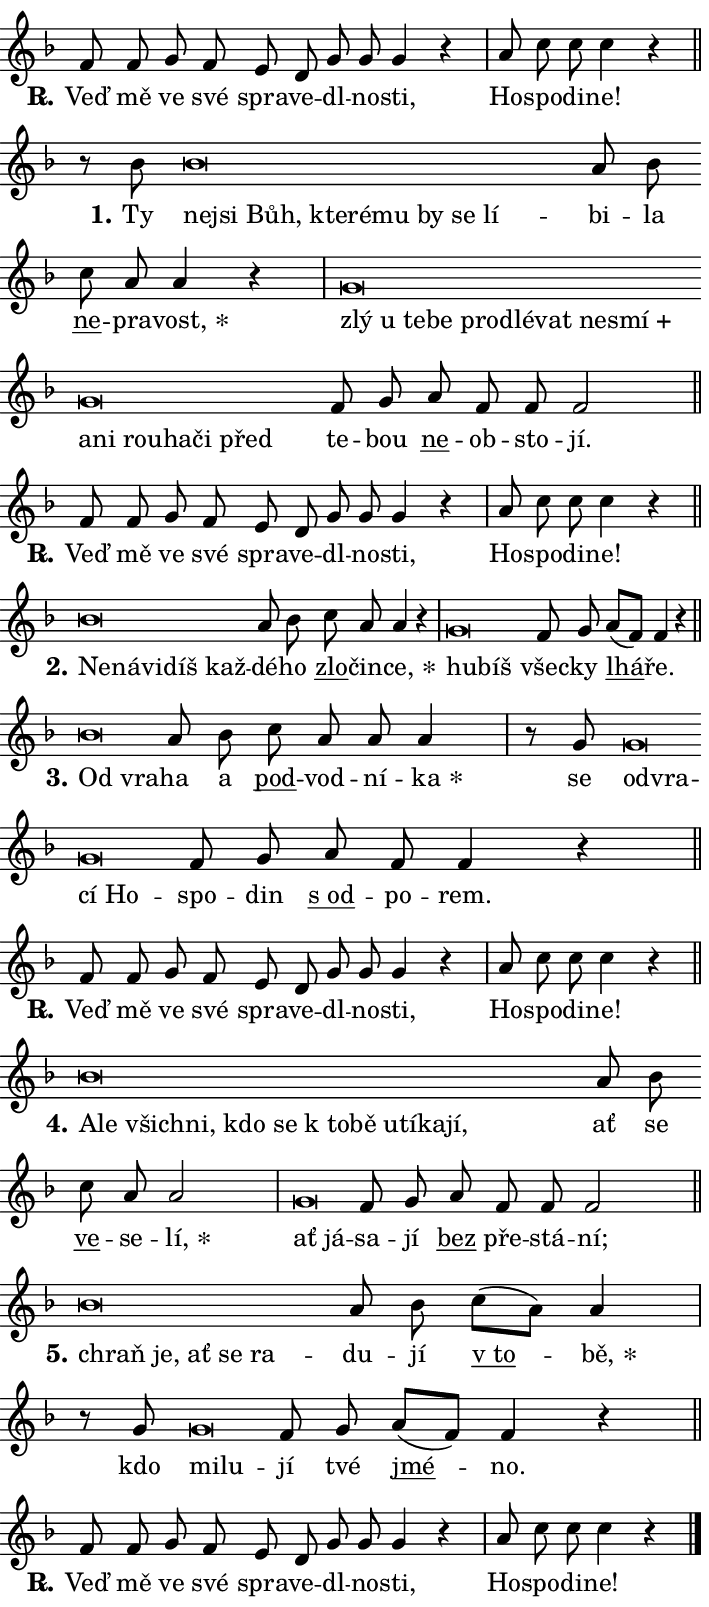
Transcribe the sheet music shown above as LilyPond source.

\version "2.24.0"
\header { tagline = "" }
\paper {
  indent = 0\cm
  top-margin = 0\cm
  right-margin = 0.13\cm % to fit lyric hyphens
  bottom-margin = 0\cm
  left-margin = 0\cm
  paper-width = 12\cm
  page-breaking = #ly:one-page-breaking
  system-system-spacing.basic-distance = #11
  score-system-spacing.basic-distance = #11
  ragged-last = ##f
}


%% Author: Thomas Morley
%% https://lists.gnu.org/archive/html/lilypond-user/2020-05/msg00002.html
#(define (line-position grob)
"Returns position of @var[grob} in current system:
   @code{'start}, if at first time-step
   @code{'end}, if at last time-step
   @code{'middle} otherwise
"
  (let* ((col (ly:item-get-column grob))
         (ln (ly:grob-object col 'left-neighbor))
         (rn (ly:grob-object col 'right-neighbor))
         (col-to-check-left (if (ly:grob? ln) ln col))
         (col-to-check-right (if (ly:grob? rn) rn col))
         (break-dir-left
           (and
             (ly:grob-property col-to-check-left 'non-musical #f)
             (ly:item-break-dir col-to-check-left)))
         (break-dir-right
           (and
             (ly:grob-property col-to-check-right 'non-musical #f)
             (ly:item-break-dir col-to-check-right))))
        (cond ((eqv? 1 break-dir-left) 'start)
              ((eqv? -1 break-dir-right) 'end)
              (else 'middle))))

#(define (tranparent-at-line-position vctor)
  (lambda (grob)
  "Relying on @code{line-position} select the relevant enry from @var{vctor}.
Used to determine transparency,"
    (case (line-position grob)
      ((end) (not (vector-ref vctor 0)))
      ((middle) (not (vector-ref vctor 1)))
      ((start) (not (vector-ref vctor 2))))))

noteHeadBreakVisibility =
#(define-music-function (break-visibility)(vector?)
"Makes @code{NoteHead}s transparent relying on @var{break-visibility}"
#{
  \override NoteHead.transparent =
    #(tranparent-at-line-position break-visibility)
#})

#(define delete-ledgers-for-transparent-note-heads
  (lambda (grob)
    "Reads whether a @code{NoteHead} is transparent.
If so this @code{NoteHead} is removed from @code{'note-heads} from
@var{grob}, which is supposed to be @code{LedgerLineSpanner}.
As a result ledgers are not printed for this @code{NoteHead}"
    (let* ((nhds-array (ly:grob-object grob 'note-heads))
           (nhds-list
             (if (ly:grob-array? nhds-array)
                 (ly:grob-array->list nhds-array)
                 '()))
           ;; Relies on the transparent-property being done before
           ;; Staff.LedgerLineSpanner.after-line-breaking is executed.
           ;; This is fragile ...
           (to-keep
             (remove
               (lambda (nhd)
                 (ly:grob-property nhd 'transparent #f))
               nhds-list)))
      ;; TODO find a better method to iterate over grob-arrays, similiar
      ;; to filter/remove etc for lists
      ;; For now rebuilt from scratch
      (set! (ly:grob-object grob 'note-heads)  '())
      (for-each
        (lambda (nhd)
          (ly:pointer-group-interface::add-grob grob 'note-heads nhd))
        to-keep))))

squashNotes = {
  \override NoteHead.X-extent = #'(-0.2 . 0.2)
  \override NoteHead.Y-extent = #'(-0.75 . 0)
  \override NoteHead.stencil =
    #(lambda (grob)
       (let ((pos (ly:grob-property grob 'staff-position)))
         (begin
           (if (< pos -7) (display "ERROR: Lower brevis then expected\n") (display ""))
           (if (<= pos -6) ly:text-interface::print ly:note-head::print))))
}
unSquashNotes = {
  \revert NoteHead.X-extent
  \revert NoteHead.Y-extent
  \revert NoteHead.stencil
}

hideNotes = \noteHeadBreakVisibility #begin-of-line-visible
unHideNotes = \noteHeadBreakVisibility #all-visible

% work-around for resetting accidentals
% https://lilypond.org/doc/v2.23/Documentation/notation/displaying-rhythms#unmetered-music
cadenzaMeasure = {
  \cadenzaOff
  \partial 1024 s1024
  \cadenzaOn
}

#(define-markup-command (accent layout props text) (markup?)
  "Underline accented syllable"
  (interpret-markup layout props
    #{\markup \override #'(offset . 4.3) \underline { #text }#}))

responsum = \markup \concat {
  "R" \hspace #-1.05 \path #0.1 #'((moveto 0 0.07) (lineto 0.9 0.8)) \hspace #0.05 "."
}

spaceSize = #0.6828661417322834 % exact space size for TeX Gyre Schola

\layout {
  \context {
    \Staff
    \remove "Time_signature_engraver"
    \override LedgerLineSpanner.after-line-breaking = #delete-ledgers-for-transparent-note-heads
  }
  \context {
    \Lyrics {
      \override LyricSpace.minimum-distance = \spaceSize
      \override LyricText.font-name = #"TeX Gyre Schola"
      \override LyricText.font-size = 1
      \override StanzaNumber.font-name = #"TeX Gyre Schola Bold"
      \override StanzaNumber.font-size = 1
    }
  }
  \context {
    \Score 
    \override NoteHead.text =
      #(lambda (grob) 
        (let ((pos (ly:grob-property grob 'staff-position)))
          #{\markup {
            \combine
              \halign #-0.55 \raise #(if (= pos -6) 0 0.5) \override #'(thickness . 2) \draw-line #'(3.2 . 0)
              \musicglyph "noteheads.sM1"
          }#}))
  }
}

% magnetic-lyrics.ily
%
%   written by
%     Jean Abou Samra <jean@abou-samra.fr>
%     Werner Lemberg <wl@gnu.org>
%
%   adapted by
%     Jiri Hon <jiri.hon@gmail.com>
%
% Version 2022-Apr-15

% https://www.mail-archive.com/lilypond-user@gnu.org/msg149350.html

#(define (Left_hyphen_pointer_engraver context)
   "Collect syllable-hyphen-syllable occurrences in lyrics and store
them in properties.  This engraver only looks to the left.  For
example, if the lyrics input is @code{foo -- bar}, it does the
following.

@itemize @bullet
@item
Set the @code{text} property of the @code{LyricHyphen} grob between
@q{foo} and @q{bar} to @code{foo}.

@item
Set the @code{left-hyphen} property of the @code{LyricText} grob with
text @q{foo} to the @code{LyricHyphen} grob between @q{foo} and
@q{bar}.
@end itemize

Use this auxiliary engraver in combination with the
@code{lyric-@/text::@/apply-@/magnetic-@/offset!} hook."
   (let ((hyphen #f)
         (text #f))
     (make-engraver
      (acknowledgers
       ((lyric-syllable-interface engraver grob source-engraver)
        (set! text grob)))
      (end-acknowledgers
       ((lyric-hyphen-interface engraver grob source-engraver)
        ;(when (not (grob::has-interface grob 'lyric-space-interface))
          (set! hyphen grob)));)
      ((stop-translation-timestep engraver)
       (when (and text hyphen)
         (ly:grob-set-object! text 'left-hyphen hyphen))
       (set! text #f)
       (set! hyphen #f)))))

#(define (lyric-text::apply-magnetic-offset! grob)
   "If the space between two syllables is less than the value in
property @code{LyricText@/.details@/.squash-threshold}, move the right
syllable to the left so that it gets concatenated with the left
syllable.

Use this function as a hook for
@code{LyricText@/.after-@/line-@/breaking} if the
@code{Left_@/hyphen_@/pointer_@/engraver} is active."
   (let ((hyphen (ly:grob-object grob 'left-hyphen #f)))
     (when hyphen
       (let ((left-text (ly:spanner-bound hyphen LEFT)))
         (when (grob::has-interface left-text 'lyric-syllable-interface)
           (let* ((common (ly:grob-common-refpoint grob left-text X))
                  (this-x-ext (ly:grob-extent grob common X))
                  (left-x-ext
                   (begin
                     ;; Trigger magnetism for left-text.
                     (ly:grob-property left-text 'after-line-breaking)
                     (ly:grob-extent left-text common X)))
                  ;; `delta` is the gap width between two syllables.
                  (delta (- (interval-start this-x-ext)
                            (interval-end left-x-ext)))
                  (details (ly:grob-property grob 'details))
                  (threshold (assoc-get 'squash-threshold details 0.2)))
             (when (< delta threshold)
               (let* (;; We have to manipulate the input text so that
                      ;; ligatures crossing syllable boundaries are not
                      ;; disabled.  For languages based on the Latin
                      ;; script this is essentially a beautification.
                      ;; However, for non-Western scripts it can be a
                      ;; necessity.
                      (lt (ly:grob-property left-text 'text))
                      (rt (ly:grob-property grob 'text))
                      (is-space (grob::has-interface hyphen 'lyric-space-interface))
                      (space (if is-space " " ""))
                      (extra-delta (if is-space spaceSize 0))
                      ;; Append new syllable.
                      (ltrt-space (if (and (string? lt) (string? rt))
                                (string-append lt space rt)
                                (make-concat-markup (list lt space rt))))
                      ;; Right-align `ltrt` to the right side.
                      (ltrt-space-markup (grob-interpret-markup
                               grob
                               (make-translate-markup
                                (cons (interval-length this-x-ext) 0)
                                (make-right-align-markup ltrt-space)))))
                 (begin
                   ;; Don't print `left-text`.
                   (ly:grob-set-property! left-text 'stencil #f)
                   ;; Set text and stencil (which holds all collected
                   ;; syllables so far) and shift it to the left.
                   (ly:grob-set-property! grob 'text ltrt-space)
                   (ly:grob-set-property! grob 'stencil ltrt-space-markup)
                   (ly:grob-translate-axis! grob (- (- delta extra-delta)) X))))))))))


#(define (lyric-hyphen::displace-bounds-first grob)
   ;; Make very sure this callback isn't triggered too early.
   (let ((left (ly:spanner-bound grob LEFT))
         (right (ly:spanner-bound grob RIGHT)))
     (ly:grob-property left 'after-line-breaking)
     (ly:grob-property right 'after-line-breaking)
     (ly:lyric-hyphen::print grob)))

squashThreshold = #0.4

\layout {
  \context {
    \Lyrics
    \consists #Left_hyphen_pointer_engraver
    \override LyricText.after-line-breaking =
      #lyric-text::apply-magnetic-offset!
    \override LyricHyphen.stencil = #lyric-hyphen::displace-bounds-first
    \override LyricText.details.squash-threshold = \squashThreshold
    \override LyricHyphen.minimum-distance = 0
    \override LyricHyphen.minimum-length = \squashThreshold
  }
}

squashText = \override LyricText.details.squash-threshold = 9999
unSquashText = \override LyricText.details.squash-threshold = \squashThreshold

leftText = \override LyricText.self-alignment-X = #LEFT
unLeftText = \revert LyricText.self-alignment-X

starOffset = #(lambda (grob) 
                (let ((x_offset (ly:self-alignment-interface::aligned-on-x-parent grob)))
                  (if (= x_offset 0) 0 (+ x_offset 1.2))))

star = #(define-music-function (syllable)(string?)
"Append star separator at the end of a syllable"
#{
  \once \override LyricText.X-offset = #starOffset
  \lyricmode { \markup {
    #syllable
    \override #'((font-name . "TeX Gyre Schola Bold")) \hspace #0.2 \lower #0.65 \larger "*"
  } }
#})

starAccent = #(define-music-function (syllable)(string?)
"Append star separator at the end of a syllable and make accent"
#{
  \once \override LyricText.X-offset = #starOffset
  \lyricmode { \markup {
    \accent #syllable
    \override #'((font-name . "TeX Gyre Schola Bold")) \hspace #0.2 \lower #0.65 \larger "*"
  } }
#})

breath = #(define-music-function (syllable)(string?)
"Append breathing indicator at the end of a syllable"
#{
  \lyricmode { \markup { #syllable "+" } }
#})

optionalBreath = #(define-music-function (syllable)(string?)
"Append optional breathing indicator at the end of a syllable"
#{
  \lyricmode { \markup { #syllable "(+)" } }
#})


\score {
    <<
        \new Voice = "melody" { \cadenzaOn \key f \major \relative { f'8 f g f e d \bar "" g g g4 r \cadenzaMeasure \bar "|" a8 c c c4 r \cadenzaMeasure \bar "||" \break } }
        \new Lyrics \lyricsto "melody" { \lyricmode { \set stanza = \responsum
Veď mě ve své spra -- ve -- dl -- no -- sti, Ho -- spo -- di -- ne! } }
    >>
    \layout {}
}

\score {
    <<
        \new Voice = "melody" { \cadenzaOn \key f \major \relative { r8 bes'8 \squashNotes bes\breve*1/16 \hideNotes \breve*1/16 \bar "" \breve*1/16 \bar "" \breve*1/16 \bar "" \breve*1/16 \bar "" \breve*1/16 \bar "" \breve*1/16 \bar "" \breve*1/16 \breve*1/16 \bar "" \unHideNotes \unSquashNotes a8 bes \bar "" c a a4 r \cadenzaMeasure \bar "|" \squashNotes g\breve*1/16 \hideNotes \breve*1/16 \bar "" \breve*1/16 \bar "" \breve*1/16 \bar "" \breve*1/16 \bar "" \breve*1/16 \bar "" \breve*1/16 \bar "" \breve*1/16 \bar "" \breve*1/16 \bar "" \breve*1/16 \bar "" \breve*1/16 \bar "" \breve*1/16 \bar "" \breve*1/16 \bar "" \breve*1/16 \breve*1/16 \bar "" \unHideNotes \unSquashNotes f8 g \bar "" a f f f2 \cadenzaMeasure \bar "||" \break } }
        \new Lyrics \lyricsto "melody" { \lyricmode { \set stanza = "1."
Ty \leftText nej -- \squashText si Bůh, kte -- ré -- mu by se lí -- \unLeftText \unSquashText bi -- la \markup \accent ne -- pra -- \star vost, \leftText zlý \squashText u te -- be pro -- dlé -- vat ne -- \breath "smí" a -- ni rou -- ha -- či před \unLeftText \unSquashText te -- bou \markup \accent ne -- ob -- sto -- jí. } }
    >>
    \layout {}
}

\score {
    <<
        \new Voice = "melody" { \cadenzaOn \key f \major \relative { f'8 f g f e d \bar "" g g g4 r \cadenzaMeasure \bar "|" a8 c c c4 r \cadenzaMeasure \bar "||" \break } }
        \new Lyrics \lyricsto "melody" { \lyricmode { \set stanza = \responsum
Veď mě ve své spra -- ve -- dl -- no -- sti, Ho -- spo -- di -- ne! } }
    >>
    \layout {}
}

\score {
    <<
        \new Voice = "melody" { \cadenzaOn \key f \major \relative { \squashNotes bes'\breve*1/16 \hideNotes \breve*1/16 \bar "" \breve*1/16 \bar "" \breve*1/16 \breve*1/16 \bar "" \unHideNotes \unSquashNotes a8 bes \bar "" c a a4 r \cadenzaMeasure \bar "|" \squashNotes g\breve*1/16 \hideNotes \breve*1/16 \bar "" \unHideNotes \unSquashNotes f8 g \bar "" a[( f)] f4 r \cadenzaMeasure \bar "||" \break } }
        \new Lyrics \lyricsto "melody" { \lyricmode { \set stanza = "2."
\leftText Ne -- \squashText ná -- vi -- díš kaž -- \unLeftText \unSquashText dé -- ho \markup \accent zlo -- čin -- \star ce, \leftText hu -- \squashText bíš \unLeftText \unSquashText všec -- ky \markup \accent lhá -- ře. } }
    >>
    \layout {}
}

\score {
    <<
        \new Voice = "melody" { \cadenzaOn \key f \major \relative { \squashNotes bes'\breve*1/16 \hideNotes \breve*1/16 \bar "" \unHideNotes \unSquashNotes a8 bes \bar "" c a a a4 \cadenzaMeasure \bar "|" r8 g8 \squashNotes g\breve*1/16 \hideNotes \breve*1/16 \bar "" \breve*1/16 \breve*1/16 \bar "" \unHideNotes \unSquashNotes f8 g \bar "" a f f4 r \cadenzaMeasure \bar "||" \break } }
        \new Lyrics \lyricsto "melody" { \lyricmode { \set stanza = "3."
\leftText Od \squashText vra -- \unLeftText \unSquashText ha a \markup \accent pod -- vod -- ní -- \star ka se \leftText od -- \squashText vra -- cí Ho -- \unLeftText \unSquashText spo -- din \markup \accent "s od" -- po -- rem. } }
    >>
    \layout {}
}

\score {
    <<
        \new Voice = "melody" { \cadenzaOn \key f \major \relative { f'8 f g f e d \bar "" g g g4 r \cadenzaMeasure \bar "|" a8 c c c4 r \cadenzaMeasure \bar "||" \break } }
        \new Lyrics \lyricsto "melody" { \lyricmode { \set stanza = \responsum
Veď mě ve své spra -- ve -- dl -- no -- sti, Ho -- spo -- di -- ne! } }
    >>
    \layout {}
}

\score {
    <<
        \new Voice = "melody" { \cadenzaOn \key f \major \relative { \squashNotes bes'\breve*1/16 \hideNotes \breve*1/16 \bar "" \breve*1/16 \bar "" \breve*1/16 \bar "" \breve*1/16 \bar "" \breve*1/16 \bar "" \breve*1/16 \bar "" \breve*1/16 \bar "" \breve*1/16 \bar "" \breve*1/16 \bar "" \breve*1/16 \breve*1/16 \bar "" \unHideNotes \unSquashNotes a8 bes \bar "" c a a2 \cadenzaMeasure \bar "|" \squashNotes g\breve*1/16 \hideNotes \breve*1/16 \bar "" \unHideNotes \unSquashNotes f8 g \bar "" a f f f2 \cadenzaMeasure \bar "||" \break } }
        \new Lyrics \lyricsto "melody" { \lyricmode { \set stanza = "4."
\leftText A -- \squashText le všich -- ni, kdo se "k to" -- bě u -- tí -- ka -- jí, \unLeftText \unSquashText ať se \markup \accent ve -- se -- \star lí, \leftText ať \squashText já -- \unLeftText \unSquashText sa -- jí \markup \accent bez pře -- stá -- ní; } }
    >>
    \layout {}
}

\score {
    <<
        \new Voice = "melody" { \cadenzaOn \key f \major \relative { \squashNotes bes'\breve*1/16 \hideNotes \breve*1/16 \bar "" \breve*1/16 \bar "" \breve*1/16 \breve*1/16 \bar "" \unHideNotes \unSquashNotes a8 bes \bar "" c[( a)] a4 \cadenzaMeasure \bar "|" r8 g8 \squashNotes g\breve*1/16 \hideNotes \breve*1/16 \bar "" \unHideNotes \unSquashNotes f8 g \bar "" a[( f)] f4 r \cadenzaMeasure \bar "||" \break } }
        \new Lyrics \lyricsto "melody" { \lyricmode { \set stanza = "5."
\leftText chraň \squashText je, ať se ra -- \unLeftText \unSquashText du -- jí \markup \accent "v to" -- \star bě, kdo \leftText mi -- \squashText lu -- \unLeftText \unSquashText jí tvé \markup \accent jmé -- no. } }
    >>
    \layout {}
}

\score {
    <<
        \new Voice = "melody" { \cadenzaOn \key f \major \relative { f'8 f g f e d \bar "" g g g4 r \cadenzaMeasure \bar "|" a8 c c c4 r \cadenzaMeasure \bar "||" \break } \bar "|." }
        \new Lyrics \lyricsto "melody" { \lyricmode { \set stanza = \responsum
Veď mě ve své spra -- ve -- dl -- no -- sti, Ho -- spo -- di -- ne! } }
    >>
    \layout {}
}
